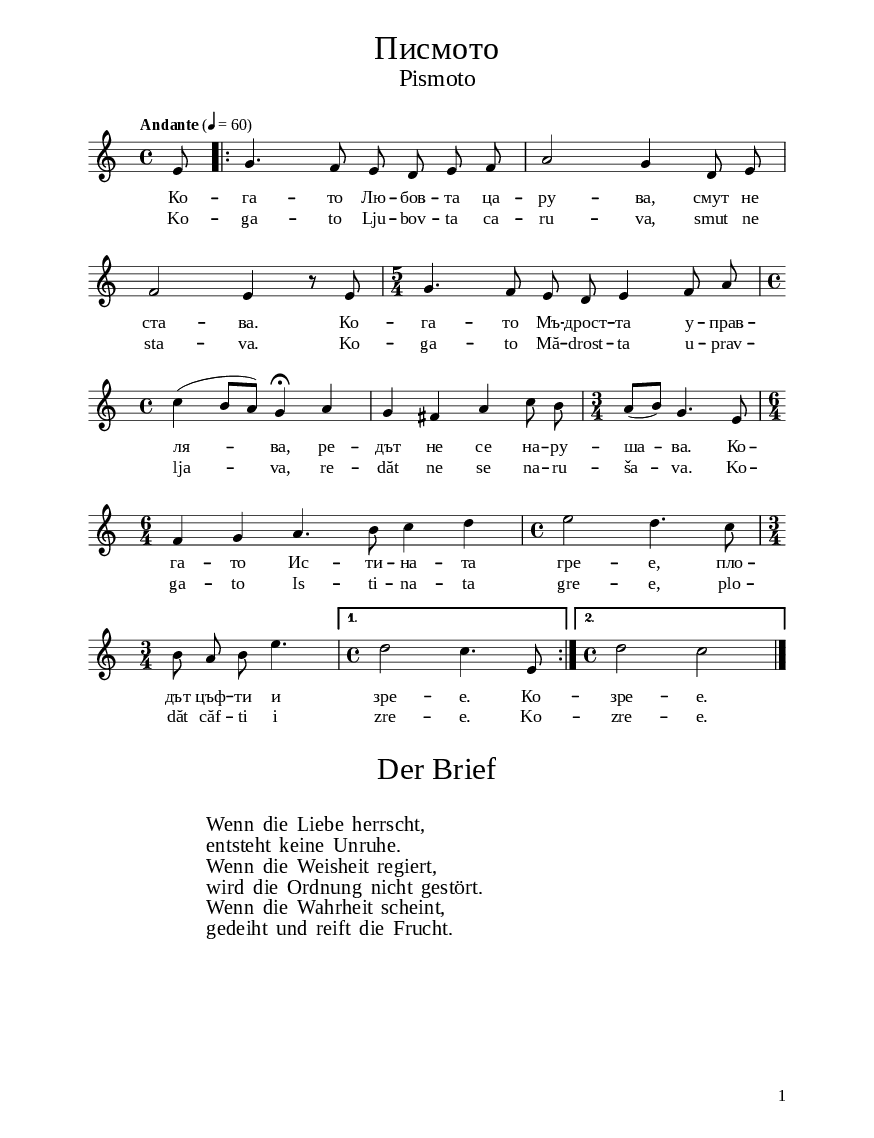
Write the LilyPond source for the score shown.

\version "2.24.1"

% include paper part and global functions
\include "include/globals.ily"

\bookpart {
  \label #'ref175
  \tocItem \markup "Писмото – Pismoto "
  \include "include/bookpart-paper.ily"
  \score {
    \include "include/score-layout.ily"

    \new Voice \absolute {
      \clef treble
      \key c \major
      \time 4/4
      \tempoFunc "Andante" 4 "60"
      \autoBeamOff
      \partial 8
      e'8 \repeat volta 2 {
        | % 2
        g'4.  f'8  e'8  d'8  e'8
        f'8 | % 3
        a'2  g'4  d'8  e'8 \break| % 4
        f'2  e'4 r8  e'8  | % 5
        \time 5/4  | % 5
        g'4.  f'8  e'8  d'8  e'4
        f'8  a'8 | % 6
        \time 4/4  \break| % 6
        c''4 (  b'8 [  a'8 ])   g'4
        ^\fermata  a'4  | % 7
        g'4  fis'4  a'4  c''8
        b'8 | % 8
        \time 3/4  | % 8
        a'8 ( [  b'8 ])  g'4.  e'8  \break| % 9
        \time 6/4  | % 9
        f'4  g'4  a'4.  b'8  c''4
        d''4 |
        \time 4/4  |
        e''2  d''4.  c''8 \break | % 11
        \time 3/4  | % 11
        b'8  a'8  b'8  e''4. |
      }

      \alternative {
        {
          % 12
          \time 4/4  % 12
          d''2  c''4.  e'8 |
        }
        {
          \time 4/4 d''2  c''2 | \bar "|."
        }
      }
    }

    \addlyrics {
      Ко -- га -- то Лю -- бов -- та ца --
      ру -- ва, смут не ста -- ва. Ко --
      га -- то Мъ -- дрост -- та у -- прав
      -- ля -- ва, ре -- дът не се
      на -- ру -- ша -- ва. Ко -- га --
      то Ис -- ти -- на -- та гре -- е,
      пло -- дът цъф -- ти и зре -- е.
      Ко -- зре -- е.}
      \addlyrics {
        Ko -- ga -- to Lju -- bov -- ta ca --
        ru -- va, smut ne sta -- va. Ko --
        ga -- to Mă -- drost -- ta u -- prav
        -- lja -- va, re -- dăt ne se
        na -- ru -- ša -- va. Ko -- ga --
        to Is -- ti -- na -- ta gre -- e,
        plo -- dăt căf -- ti i zre -- e.
        Ko -- zre -- e.}

        \header {
          title = \titleFunc "Писмото" "Pismoto"
        }

        \midi{}

      } % score



      % include foreign translation(s) of the song
      \version "2.20.0"

\markup \fill-line { \fontsize #6 "Der Brief" }
\markup \null
\markup \null
\markup \fontsize #+2.5 {
  \hspace #10
  \override #'(baseline-skip . 2)

  \column {
    \line { " " }

 \line { " "Wenn die Liebe herrscht, }

 \line { " "entsteht keine Unruhe. }

 \line { " "Wenn die Weisheit regiert, }

 \line { " "wird die Ordnung nicht gestört.}

 \line { " "Wenn die Wahrheit scheint, }

 \line { " "gedeiht und reift die Frucht. }

  }
}


    } % bookpart

    % Più mosso
    %
